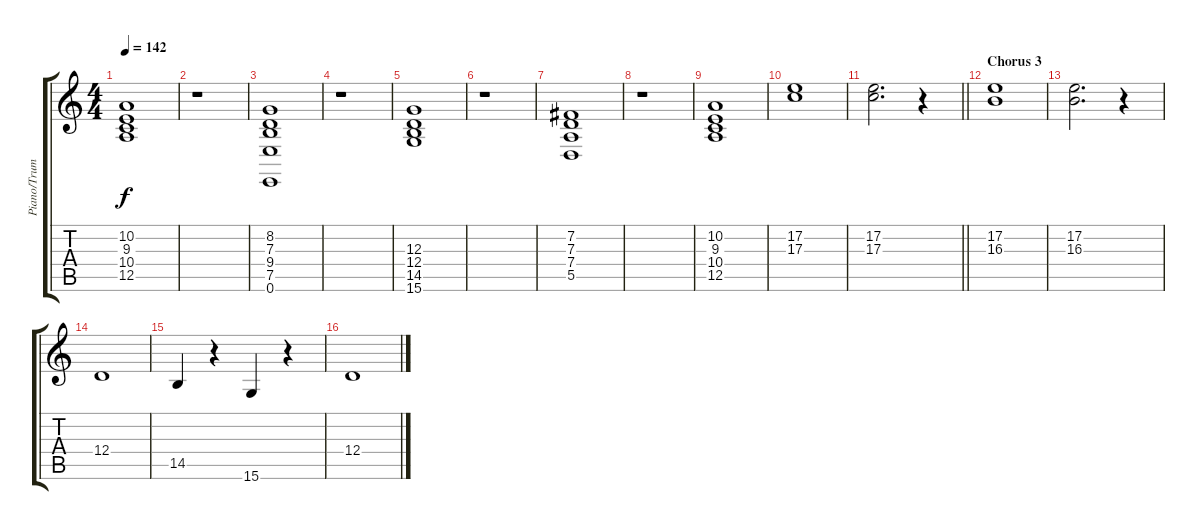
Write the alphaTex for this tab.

\track ("Piano/Trumpet" "Piano/Trum") {instrument acousticgrandpiano}
\staff {score tabs}
\tuning (E4 B3 G3 D3 A2 E2) {hide}
\ts (4 4)
\tempo 142
\clef g2
\ks c
(10.2 9.3 10.4 12.5).1{dy f} |
r.1 |
(8.2 7.3 9.4 7.5 0.6).1 |
r.1 |
(12.3 12.4 14.5 15.6).1 |
r.1 |
(7.2 7.3 7.4 5.5).1 |
r.1 |
(10.2 9.3 10.4 12.5).1 |
(17.2 17.3).1{volume 8 instrument trumpet} |
\barLineRight lightlight
(17.2 17.3).2{d volume 12} r.4 |
\section ("" "Chorus 3")
(17.2 16.3).1{volume 8 instrument trumpet} |
(17.2 16.3).2{d volume 12} r.4 |
12.4.1 |
14.5.4 r.4 15.6.4 r.4 |
12.4.1
